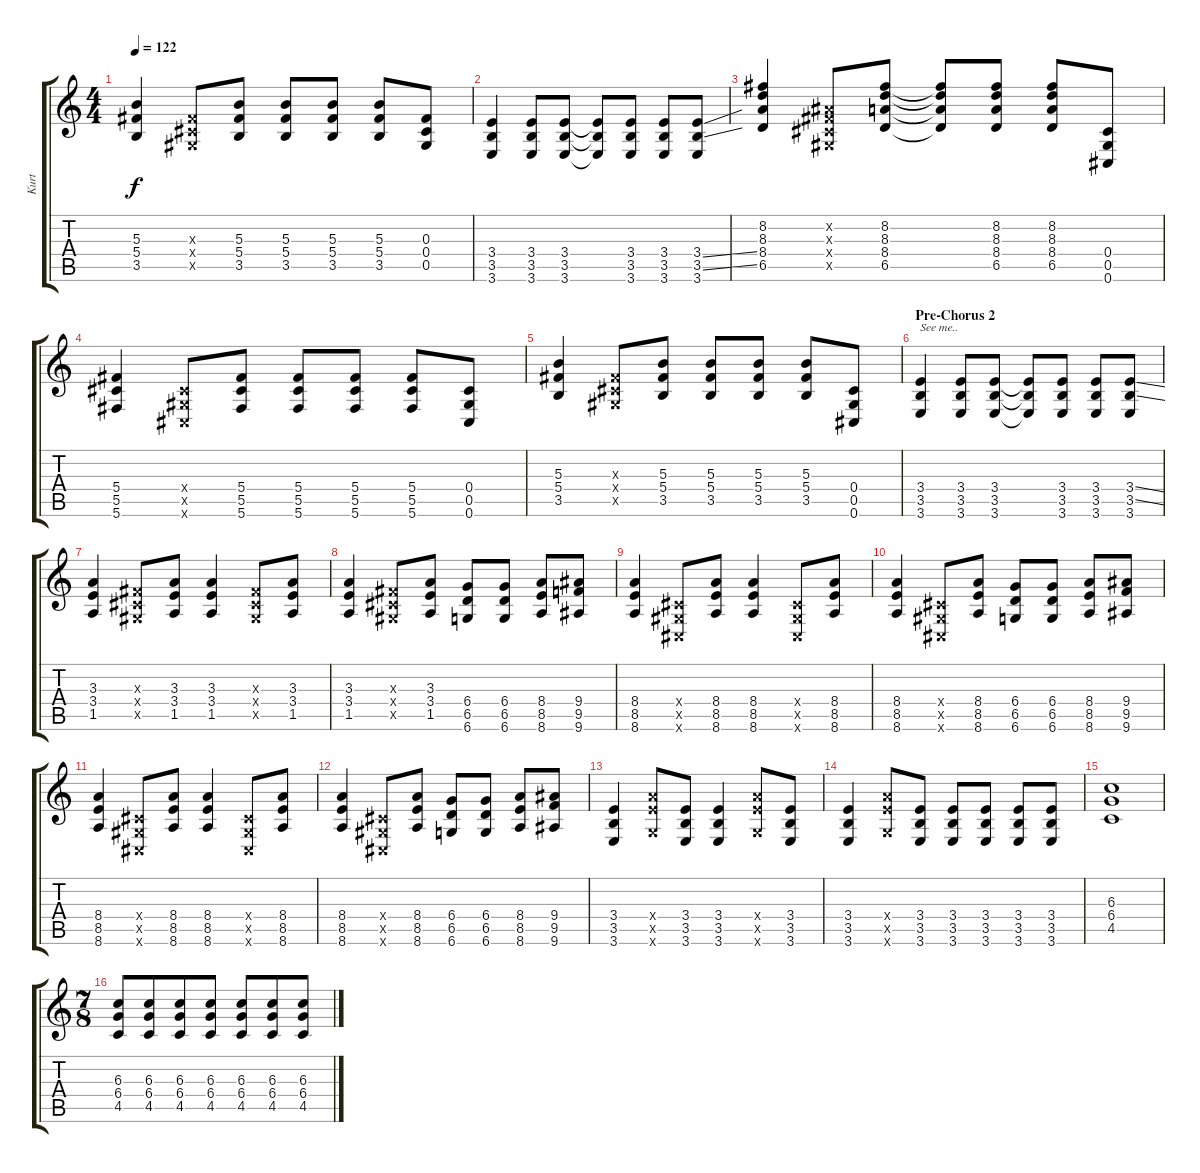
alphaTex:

\track ("Kurt" "Kurt") {instrument acousticguitarsteel}
\staff {score tabs}
\tuning (Eb4 Bb3 Gb3 Db3 Ab2 Db2) {hide}
\ts (4 4)
\tempo 122
\clef g2
\ks c
(5.3 5.4 3.5).4{dy f} (0.3{x} 0.4{x} 0.5{x}).8 (5.3 5.4 3.5).8 (5.3 5.4 3.5).8 (5.3 5.4 3.5).8 (5.3 5.4 3.5).8 (0.3 0.4 0.5).8 |
(3.4 3.5 3.6).4 (3.4 3.5 3.6).8 (3.4 3.5 3.6).8 (3.4{t} 3.5{t} 3.6{t}).8 (3.4 3.5 3.6).8 (3.4 3.5 3.6).8 (3.4{ss} 3.5{ss} 3.6).8 |
(8.2 8.3 8.4 6.5).4 (0.2{x} 0.3{x} 0.4{x} 0.5{x}).8 (8.2 8.3 8.4 6.5).8 (8.2{t} 8.3{t} 8.4{t} 6.5{t}).8 (8.2 8.3 8.4 6.5).8 (8.2 8.3 8.4 6.5).8 (0.4 0.5 0.6).8 |
(5.4 5.5 5.6).4 (0.4{x} 0.5{x} 0.6{x}).8 (5.4 5.5 5.6).8 (5.4 5.5 5.6).8 (5.4 5.5 5.6).8 (5.4 5.5 5.6).8 (0.4 0.5 0.6).8 |
(5.3 5.4 3.5).4 (0.3{x} 0.4{x} 0.5{x}).8 (5.3 5.4 3.5).8 (5.3 5.4 3.5).8 (5.3 5.4 3.5).8 (5.3 5.4 3.5).8 (0.4 0.5 0.6).8 |
\section ("" "Pre-Chorus 2")
(3.4 3.5 3.6).4{txt "See me.."} (3.4 3.5 3.6).8 (3.4 3.5 3.6).8 (3.4{t} 3.5{t} 3.6{t}).8 (3.4 3.5 3.6).8 (3.4 3.5 3.6).8 (3.4{ss} 3.5{ss} 3.6).8 |
(3.3 3.4 1.5).4 (0.3{x} 0.4{x} 0.5{x}).8 (3.3 3.4 1.5).8 (3.3 3.4 1.5).4 (0.3{x} 0.4{x} 0.5{x}).8 (3.3 3.4 1.5).8 |
(3.3 3.4 1.5).4 (0.3{x} 0.4{x} 0.5{x}).8 (3.3 3.4 1.5).8 (6.4 6.5 6.6).8 (6.4 6.5 6.6).8 (8.4 8.5 8.6).8 (9.4 9.5 9.6).8 |
(8.4 8.5 8.6).4 (0.4{x} 0.5{x} 0.6{x}).8 (8.4 8.5 8.6).8 (8.4 8.5 8.6).4 (0.4{x} 0.5{x} 0.6{x}).8 (8.4 8.5 8.6).8 |
(8.4 8.5 8.6).4 (0.4{x} 0.5{x} 0.6{x}).8 (8.4 8.5 8.6).8 (6.4 6.5 6.6).8 (6.4 6.5 6.6).8 (8.4 8.5 8.6).8 (9.4 9.5 9.6).8 |
(8.4 8.5 8.6).4 (0.4{x} 0.5{x} 0.6{x}).8 (8.4 8.5 8.6).8 (8.4 8.5 8.6).4 (0.4{x} 0.5{x} 0.6{x}).8 (8.4 8.5 8.6).8 |
(8.4 8.5 8.6).4 (0.4{x} 0.5{x} 0.6{x}).8 (8.4 8.5 8.6).8 (6.4 6.5 6.6).8 (6.4 6.5 6.6).8 (8.4 8.5 8.6).8 (9.4 9.5 9.6).8 |
(3.4 3.5 3.6).4 (8.4{x} 8.5{x} 6.6{x}).8 (3.4 3.5 3.6).8 (3.4 3.5 3.6).4 (8.4{x} 8.5{x} 6.6{x}).8 (3.4 3.5 3.6).8 |
(3.4 3.5 3.6).4 (8.4{x} 8.5{x} 6.6{x}).8 (3.4 3.5 3.6).8 (3.4 3.5 3.6).8 (3.4 3.5 3.6).8 (3.4 3.5 3.6).8 (3.4 3.5 3.6).8 |
(6.3 6.4 4.5).1 |
\ts (7 8)
(6.3 6.4 4.5).8 (6.3 6.4 4.5).8 (6.3 6.4 4.5).8 (6.3 6.4 4.5).8 (6.3 6.4 4.5).8 (6.3 6.4 4.5).8 (6.3 6.4 4.5).8
